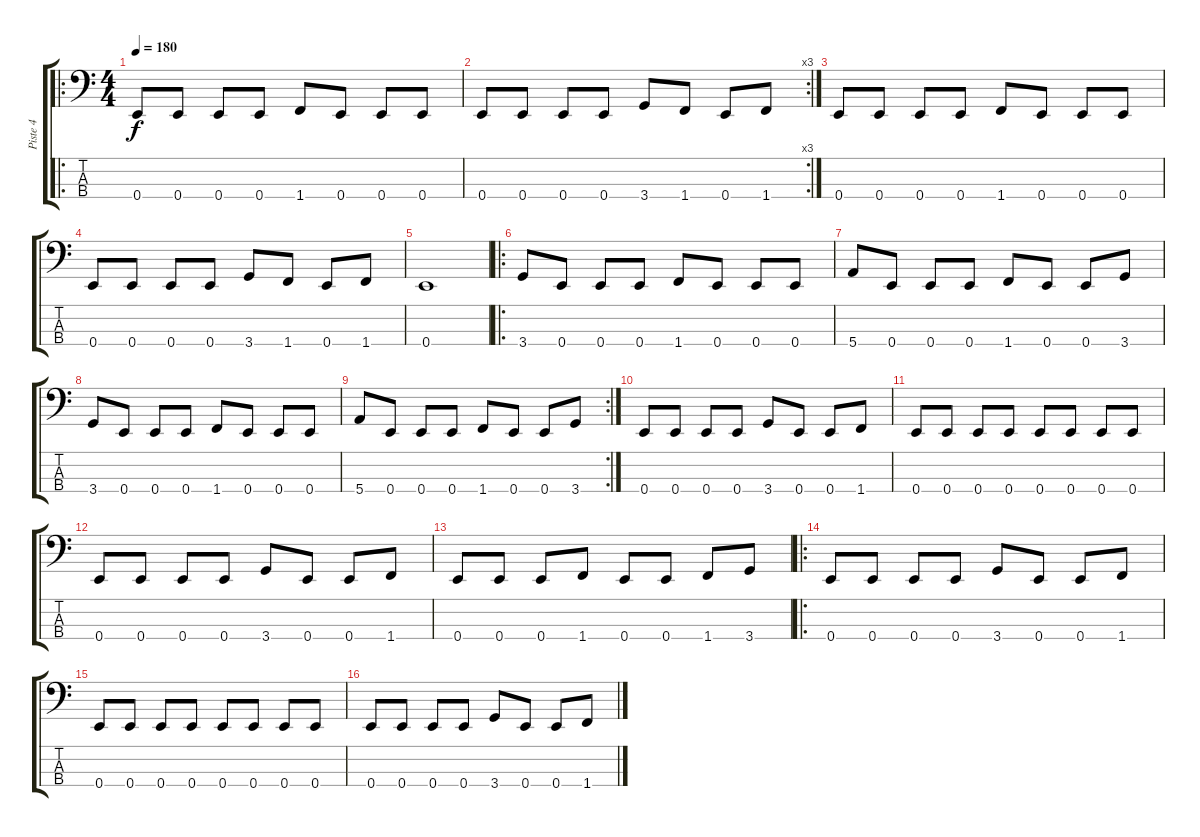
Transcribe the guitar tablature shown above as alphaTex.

\track ("Piste 4" "Piste 4") {instrument electricbasspick}
\staff {score tabs}
\tuning (G2 D2 A1 E1) {hide}
\ro
\ts (4 4)
\tempo 180
\clef f4
\ks c
0.4.8{dy f} 0.4.8 0.4.8 0.4.8 1.4.8 0.4.8 0.4.8 0.4.8 |
\rc 3
0.4.8 0.4.8 0.4.8 0.4.8 3.4.8 1.4.8 0.4.8 1.4.8 |
0.4.8 0.4.8 0.4.8 0.4.8 1.4.8 0.4.8 0.4.8 0.4.8 |
0.4.8 0.4.8 0.4.8 0.4.8 3.4.8 1.4.8 0.4.8 1.4.8 |
0.4.1 |
\ro
3.4.8 0.4.8 0.4.8 0.4.8 1.4.8 0.4.8 0.4.8 0.4.8 |
5.4.8 0.4.8 0.4.8 0.4.8 1.4.8 0.4.8 0.4.8 3.4.8 |
3.4.8 0.4.8 0.4.8 0.4.8 1.4.8 0.4.8 0.4.8 0.4.8 |
\rc 2
5.4.8 0.4.8 0.4.8 0.4.8 1.4.8 0.4.8 0.4.8 3.4.8 |
0.4.8 0.4.8 0.4.8 0.4.8 3.4.8 0.4.8 0.4.8 1.4.8 |
0.4.8 0.4.8 0.4.8 0.4.8 0.4.8 0.4.8 0.4.8 0.4.8 |
0.4.8 0.4.8 0.4.8 0.4.8 3.4.8 0.4.8 0.4.8 1.4.8 |
0.4.8 0.4.8 0.4.8 1.4.8 0.4.8 0.4.8 1.4.8 3.4.8 |
\ro
0.4.8 0.4.8 0.4.8 0.4.8 3.4.8 0.4.8 0.4.8 1.4.8 |
0.4.8 0.4.8 0.4.8 0.4.8 0.4.8 0.4.8 0.4.8 0.4.8 |
0.4.8 0.4.8 0.4.8 0.4.8 3.4.8 0.4.8 0.4.8 1.4.8
